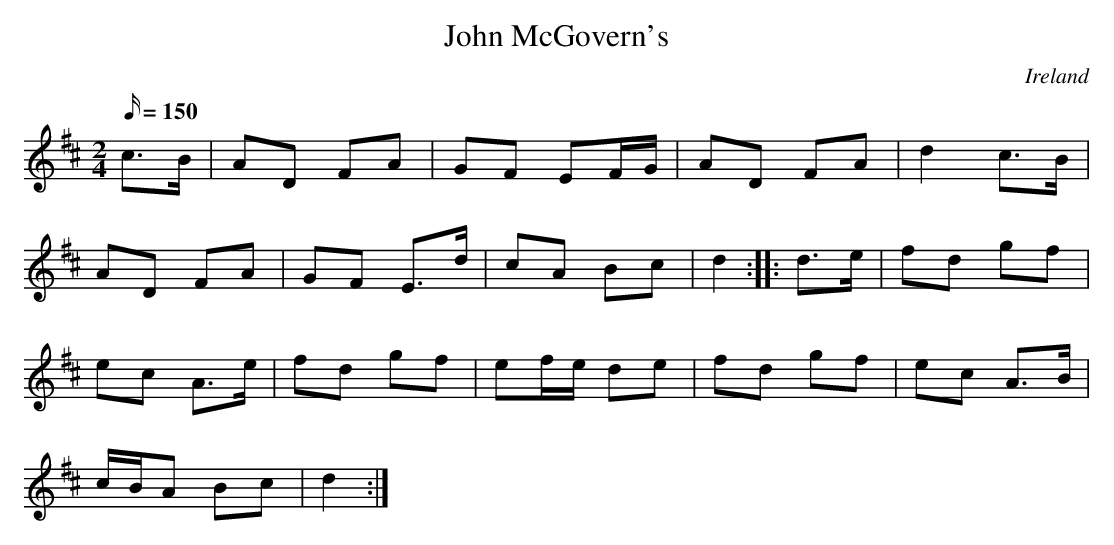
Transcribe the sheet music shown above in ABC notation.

X:1
T:John McGovern's
M:2/4
L:1/16
Q:150
O:Ireland
K:D
c3B|A2D2 F2A2|G2F2 E2FG|A2D2 F2A2|d4 c3B|
A2D2 F2A2|G2F2 E3d|c2A2 B2c2|d4::d3e|f2d2 g2f2|
e2c2 A3e|f2d2 g2f2|e2fe d2e2|f2d2 g2f2|e2c2 A3B|
cBA2 B2c2|d4:|
